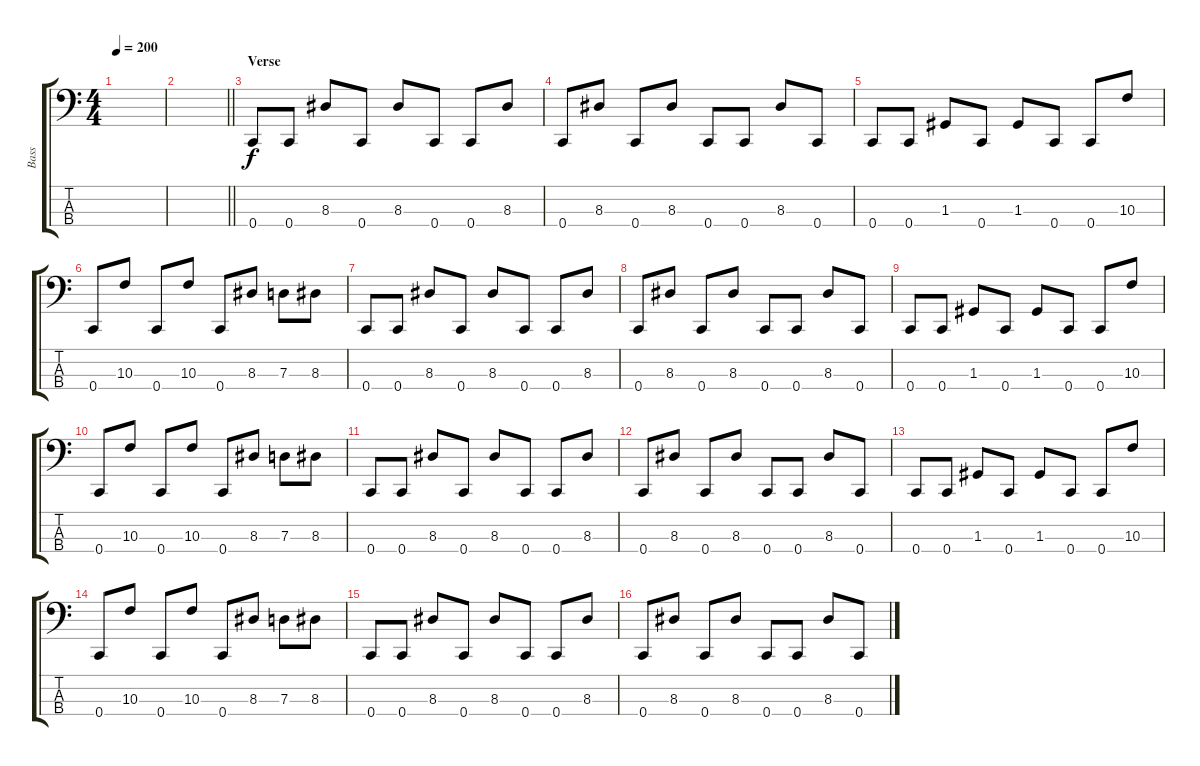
\track ("Bass" "Bass") {instrument electricbasspick}
\staff {score tabs}
\tuning (F2 C2 G1 C1) {hide}
\ts (4 4)
\tempo 200
\clef f4
\ks c
|
\barLineRight lightlight
|
\section ("" "Verse")
0.4.8 0.4.8 8.3.8 0.4.8 8.3.8 0.4.8 0.4.8 8.3.8 |
0.4.8 8.3.8 0.4.8 8.3.8 0.4.8 0.4.8 8.3.8 0.4.8 |
0.4.8 0.4.8 1.3.8 0.4.8 1.3.8 0.4.8 0.4.8 10.3.8 |
0.4.8 10.3.8 0.4.8 10.3.8 0.4.8 8.3.8 7.3.8 8.3.8 |
0.4.8 0.4.8 8.3.8 0.4.8 8.3.8 0.4.8 0.4.8 8.3.8 |
0.4.8 8.3.8 0.4.8 8.3.8 0.4.8 0.4.8 8.3.8 0.4.8 |
0.4.8 0.4.8 1.3.8 0.4.8 1.3.8 0.4.8 0.4.8 10.3.8 |
0.4.8 10.3.8 0.4.8 10.3.8 0.4.8 8.3.8 7.3.8 8.3.8 |
0.4.8 0.4.8 8.3.8 0.4.8 8.3.8 0.4.8 0.4.8 8.3.8 |
0.4.8 8.3.8 0.4.8 8.3.8 0.4.8 0.4.8 8.3.8 0.4.8 |
0.4.8 0.4.8 1.3.8 0.4.8 1.3.8 0.4.8 0.4.8 10.3.8 |
0.4.8 10.3.8 0.4.8 10.3.8 0.4.8 8.3.8 7.3.8 8.3.8 |
0.4.8 0.4.8 8.3.8 0.4.8 8.3.8 0.4.8 0.4.8 8.3.8 |
0.4.8 8.3.8 0.4.8 8.3.8 0.4.8 0.4.8 8.3.8 0.4.8
